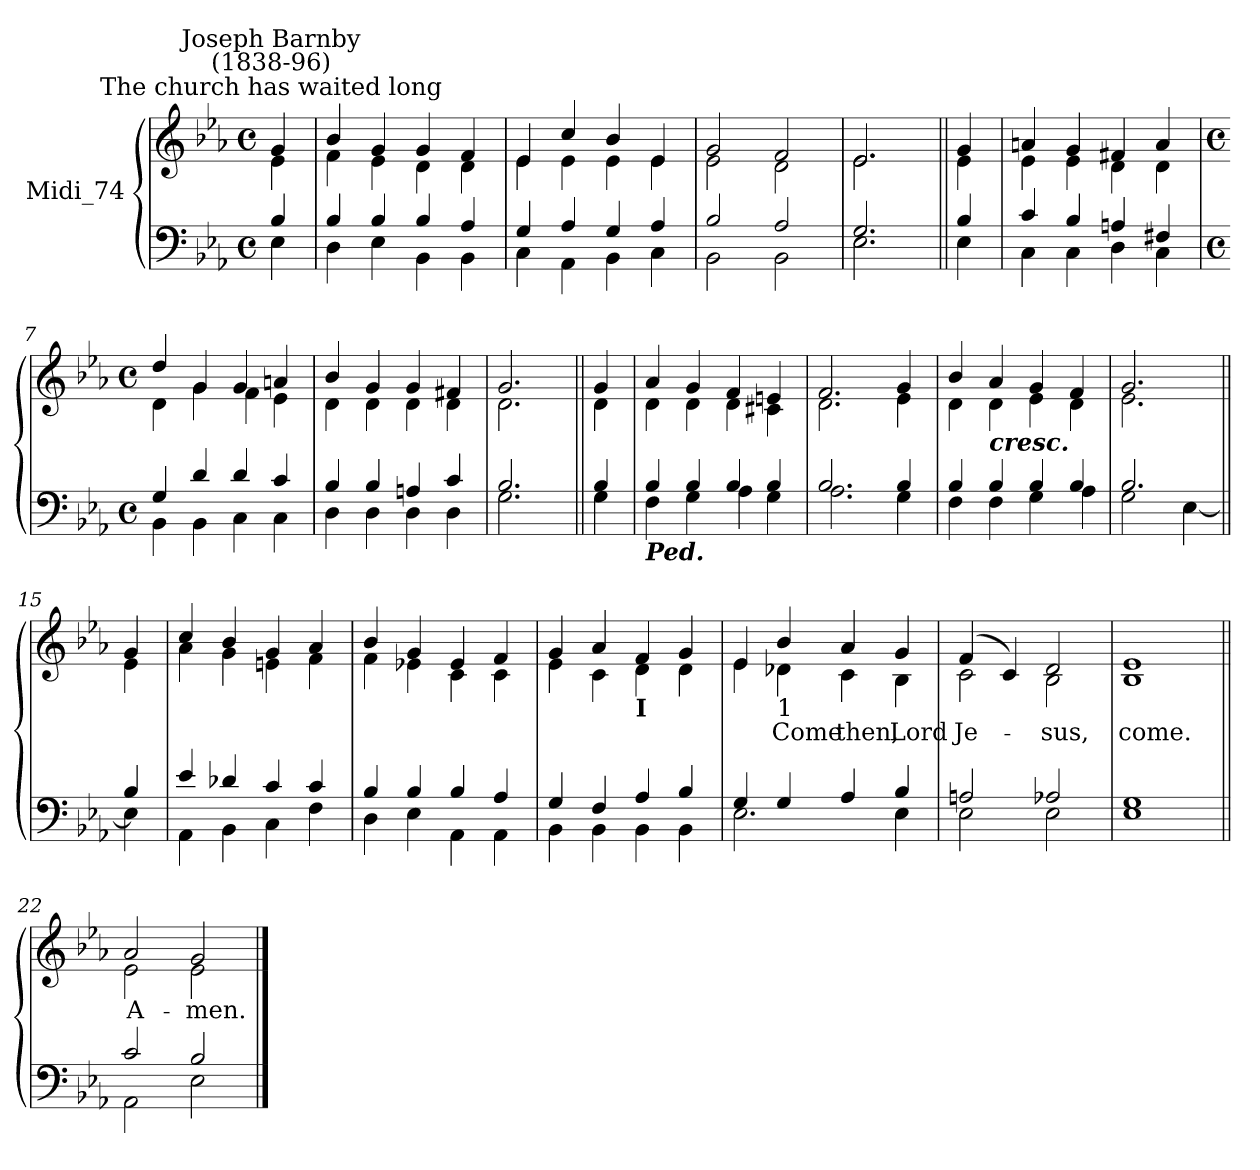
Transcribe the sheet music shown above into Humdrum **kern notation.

**kern	**kern	**text
*part2	*part1	*part1
*staff2	*staff1	*staff1
*I"Midi_74	*I"Midi_74	*
*clefF4	*clefG2	*
*k[b-e-a-]	*k[b-e-a-]	*
*E-:	*E-:	*
*M4/4	*M4/4	*
*met(c)	*met(c)	*
=	=	=
*^	*^	*
!	!	!LO:TX:a:cj:t=The church has waited long	!	!
!	!	!LO:TX:a:cj:t=Joseph Barnby\n(1838-96)	!	!
4B-/	4E-\	4g/	4e-\	.
=1	=1	=1	=1	=1
4B-/	4D\	4b-/	4f\	.
4B-/	4E-\	4g/	4e-\	.
4B-/	4BB-\	4g/	4d\	.
4A-/	4BB-\	4f/	4d\	.
=2	=2	=2	=2	=2
4G/	4C\	4e-/	4e-\	.
4A-/	4AA-\	4cc/	4e-\	.
4G/	4BB-\	4b-/	4e-\	.
4A-/	4C\	4e-/	4e-\	.
=3	=3	=3	=3	=3
2B-/	2BB-\	2g/	2e-\	.
2A-/	2BB-\	2f/	2d\	.
=4	=4	=4	=4	=4
2.G/	2.E-\	2.e-/	2.e-\	.
=5||	=5||	=5||	=5||	=5||
4B-/	4E-\	4g/	4e-\	.
=6	=6	=6	=6	=6
4c/	4C\	4an/	4e-\	.
4B-/	4C\	4g/	4e-\	.
4An/	4D\	4f#X/	4d\	.
4F#X/	4C\	4a/	4d\	.
!!LO:LB:g=z	!!
=7	=7	=7	=7	=7
*M4/4	*	*M4/4	*	*
*met(c)	*	*met(c)	*	*
4G/	4BB-\	4dd/	4d\	.
4d/	4BB-\	4g/	4g\	.
4d/	4C\	4g/	4f\	.
4c/	4C\	4an/	4e-\	.
=8	=8	=8	=8	=8
4B-/	4D\	4b-/	4d\	.
4B-/	4D\	4g/	4d\	.
4An/	4D\	4g/	4d\	.
4c/	4D\	4f#X/	4d\	.
=9	=9	=9	=9	=9
2.B-/	2.G\	2.g/	2.d\	.
=10||	=10||	=10||	=10||	=10||
4B-/	4G\	4g/	4d\	.
=11	=11	=11	=11	=11
!LO:TX:b:Bi:t=Ped.	!	!	!	!
4B-/	4F\	4a-/	4d\	.
4B-/	4G\	4g/	4d\	.
4B-/	4A-\	4f/	4d\	.
4B-/	4G\	4en/	4c#X\	.
=12	=12	=12	=12	=12
2.B-/	2.A-\	2.f/	2.d\	.
4B-/	4G\	4g/	4e-\	.
!!LO:LB:g=z	!!
=13	=13	=13	=13	=13
4B-/	4F\	4b-/	4d\	.
!LO:TX:a:Bi:t=cresc.	!	!	!	!
4B-/	4F\	4a-/	4d\	.
4B-/	4G\	4g/	4e-\	.
4B-/	4A-\	4f/	4d\	.
=14	=14	=14	=14	=14
2.B-/	2G\	2.g/	2.e-\	.
.	[4E-\	.	.	.
=15||	=15||	=15||	=15||	=15||
4B-/	4E-\]	4g/	4e-\	.
=16	=16	=16	=16	=16
4e-/	4AA-\	4cc/	4a-\	.
4d-X/	4BB-\	4b-/	4g\	.
4c/	4C\	4g/	4en\	.
4c/	4F\	4a-/	4f\	.
=17	=17	=17	=17	=17
4B-/	4D\	4b-/	4f\	.
4B-/	4E-\	4g/	4e-X\	.
4B-/	4AA-\	4e-/	4c\	.
4A-/	4AA-\	4f/	4c\	.
!!LO:LB:g=z	!!
=18	=18	=18	=18	=18
4G/	4BB-\	4g/	4e-\	.
4F/	4BB-\	4a-/	4c\	.
!	!	!LO:TX:b:B:t=I	!	!
4A-/	4BB-\	4f/	4d\	.
4B-/	4BB-\	4g/	4d\	.
=19	=19	=19	=19	=19
4G/	2.E-\	4e-/	4e-\	.
!	!	!LO:TX:b:t=1	!	!
!	!	!	!	!LO:LY:b
4G/	.	4b-/	4d-X\	Come
!	!	!	!	!LO:LY:b
4A-/	.	4a-/	4c\	then,
!	!	!	!	!LO:LY:b
4B-/	4E-\	4g/	4B-\	Lord
=20	=20	=20	=20	=20
!	!	!	!	!LO:LY:b
2An/	2E-\	(>4f/	2c\	Je-
.	.	4c/)	.	.
!	!	!	!	!LO:LY:b
2A-X/	2E-\	2d/	2B-\	sus,
=21	=21	=21	=21	=21
!	!	!	!	!LO:LY:b
1G/	1E-\	1e-/	1B-\	come.
=22||	=22||	=22||	=22||	=22||
!	!	!	!	!LO:LY:b
2c/	2AA-\	2a-/	2e-\	A-
!	!	!	!	!LO:LY:b
2B-/	2E-\	2g/	2e-\	-men.
*v	*v	*	*	*
*	*v	*v	*
==	==	==
*-	*-	*-
